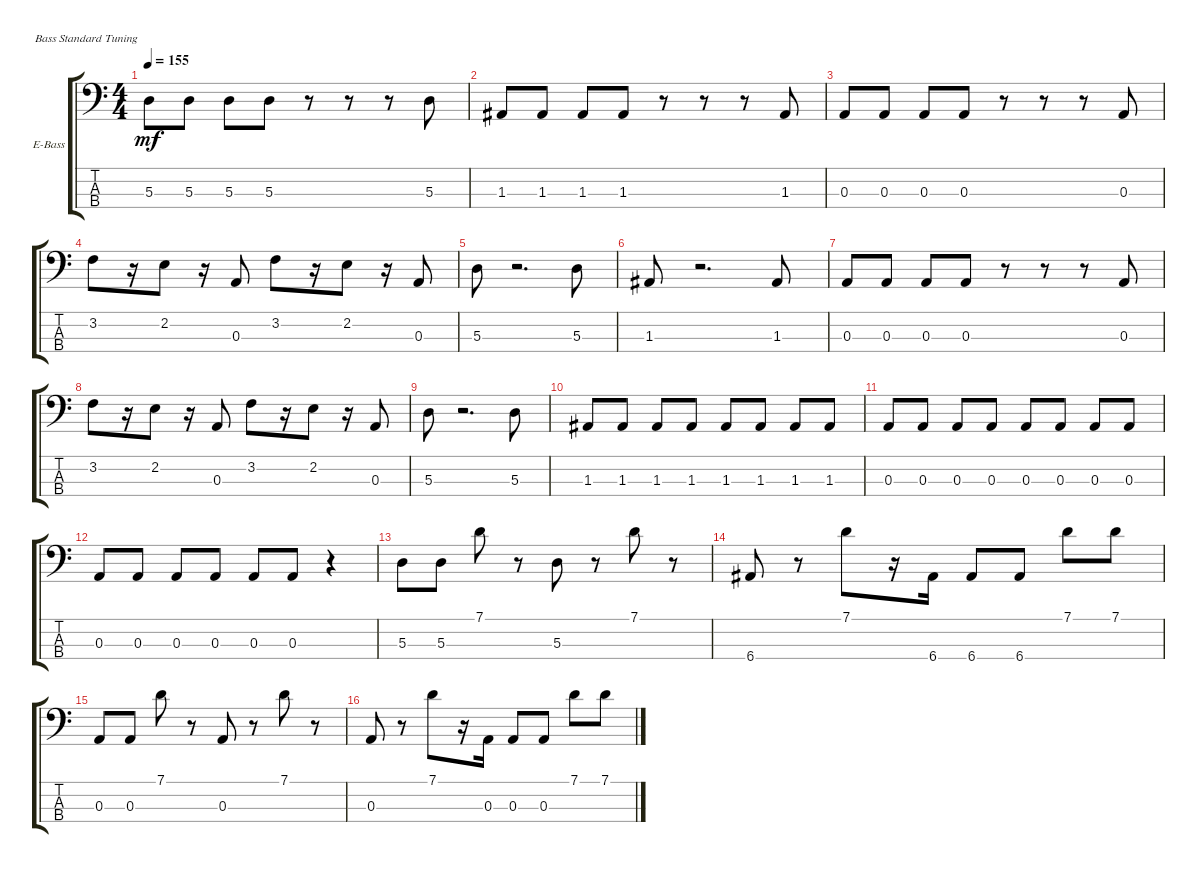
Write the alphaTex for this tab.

\defaultSystemsLayout 4
\bracketExtendMode groupsimilarinstruments
\firstSystemTrackNameOrientation horizontal
\otherSystemsTrackNameOrientation horizontal
\track ("Electric Bass" "E-Bass") {instrument electricbassfinger}
\staff {score tabs}
\tuning (G2 D2 A1 E1)
\ts (4 4)
\tempo 155
\clef f4
\ks c
5.3.8{dy mf} 5.3.8 5.3.8 5.3.8 r.8 r.8 r.8 5.3.8 |
1.3.8 1.3.8 1.3.8 1.3.8 r.8 r.8 r.8 1.3.8 |
0.3.8 0.3.8 0.3.8 0.3.8 r.8 r.8 r.8 0.3.8 |
3.2.8 r.16 2.2.8 r.16 0.3.8 3.2.8 r.16 2.2.8 r.16 0.3.8 |
5.3.8 r.2{d} 5.3.8 |
1.3.8 r.2{d} 1.3.8 |
0.3.8 0.3.8 0.3.8 0.3.8 r.8 r.8 r.8 0.3.8 |
3.2.8 r.16 2.2.8 r.16 0.3.8 3.2.8 r.16 2.2.8 r.16 0.3.8 |
5.3.8 r.2{d} 5.3.8 |
1.3.8 1.3.8 1.3.8 1.3.8 1.3.8 1.3.8 1.3.8 1.3.8 |
0.3.8 0.3.8 0.3.8 0.3.8 0.3.8 0.3.8 0.3.8 0.3.8 |
0.3.8 0.3.8 0.3.8 0.3.8 0.3.8 0.3.8 r.4 |
5.3.8 5.3.8 7.1.8 r.8 5.3.8 r.8 7.1.8 r.8 |
6.4.8 r.8 7.1.8 r.16 6.4.16 6.4.8 6.4.8 7.1.8 7.1.8 |
0.3.8 0.3.8 7.1.8 r.8 0.3.8 r.8 7.1.8 r.8 |
0.3.8 r.8 7.1.8 r.16 0.3.16 0.3.8 0.3.8 7.1.8 7.1.8
